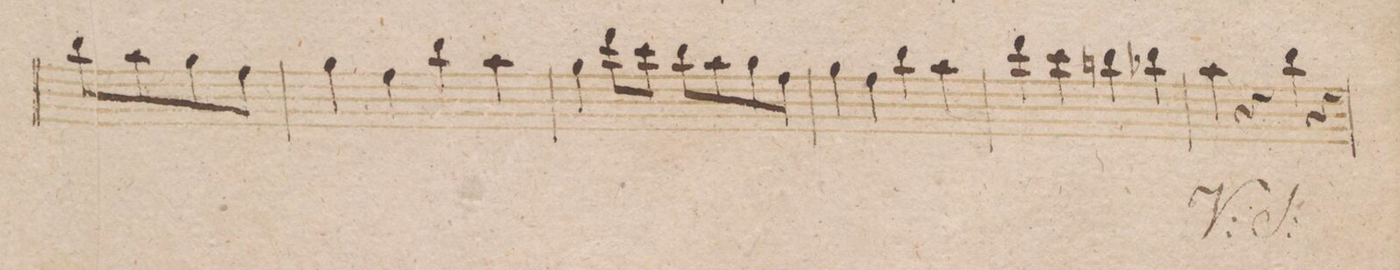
**kern	**dynam
*I"Oboe 1mo	*
*clefG2	*
*k[b-]	*
*met(c|)	*
*M2/2	*
8bb-\L	.
8aa\	.
8gg\	.
8ff\J	.
=64	=64
4gg\	.
4ff\	.
4bb-\	.
4aa\	.
=65	=65
4gg\	.
8ddd\L	.
8ccc\J	.
8bb-\L	.
8aa\	.
8gg\	.
8ff\J	.
=66	=66
4gg\	.
4ff\	.
4bb-\	.
4aa\	.
=67	=67
4ddd\	.
4ccc\	.
4bbn\	.
4bb-X\	.
=68	=68
4aa\	.
4r	.
4bb-\	.
4r	.
=69	=69
*-	*-
